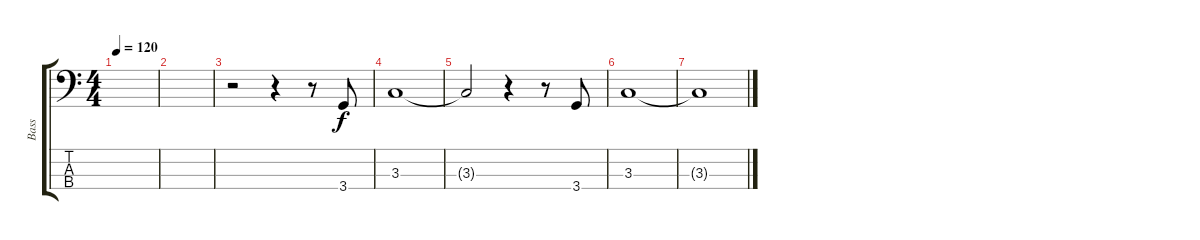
\track ("Bass" "Bass") {instrument electricbassfinger}
\staff {score tabs}
\tuning (G2 D2 A1 E1) {hide}
\ts (4 4)
\tempo 120
\clef f4
\ks c
|
|
r.2 r.4 r.8 3.4.8 |
3.3.1 |
3.3{t}.2 r.4 r.8 3.4.8 |
3.3.1 |
3.3{t}.1
